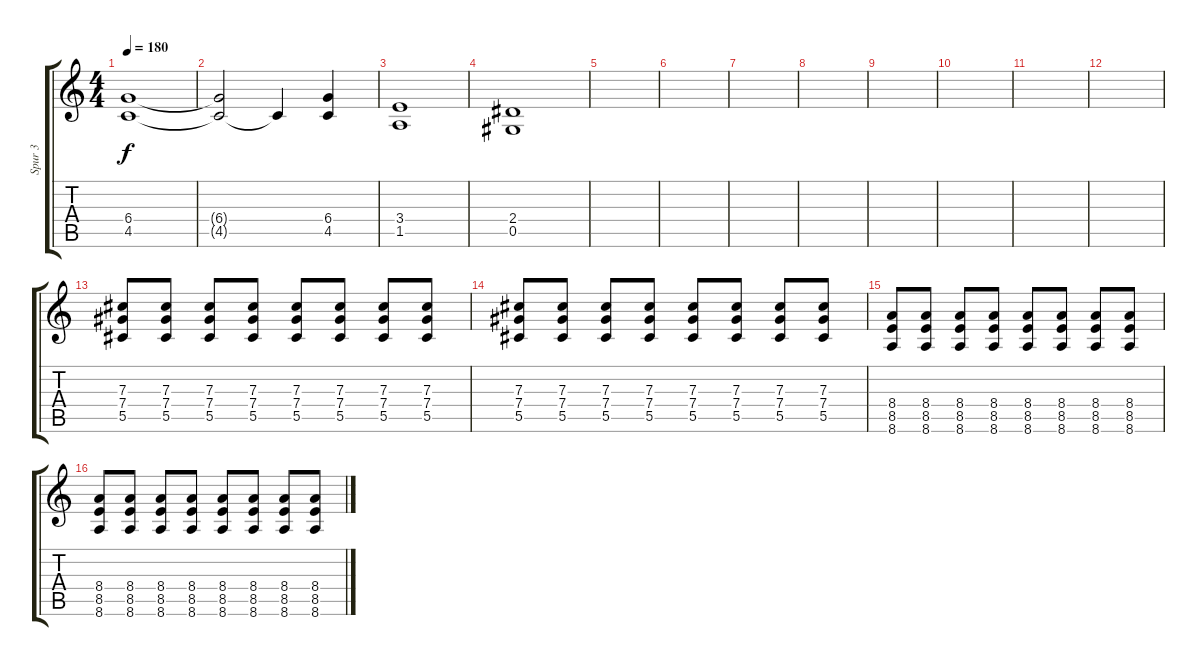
\track ("Spur 3" "Spur 3") {instrument electricguitarclean}
\staff {score tabs}
\tuning (Eb4 Bb3 Gb3 Db3 Ab2 Db2) {hide}
\ts (4 4)
\tempo 180
\clef g2
\ks c
(6.4 4.5).1{dy f} |
(6.4{t} 4.5{t}).2 4.5{t}.4 (6.4 4.5).4 |
(3.4 1.5).1 |
(2.4 0.5).1 |
|
|
|
|
|
|
|
|
(7.3 7.4 5.5).8{instrument distortionguitar} (7.3 7.4 5.5).8 (7.3 7.4 5.5).8 (7.3 7.4 5.5).8 (7.3 7.4 5.5).8 (7.3 7.4 5.5).8 (7.3 7.4 5.5).8 (7.3 7.4 5.5).8 |
(7.3 7.4 5.5).8{instrument distortionguitar} (7.3 7.4 5.5).8 (7.3 7.4 5.5).8 (7.3 7.4 5.5).8 (7.3 7.4 5.5).8 (7.3 7.4 5.5).8 (7.3 7.4 5.5).8 (7.3 7.4 5.5).8 |
(8.4 8.5 8.6).8 (8.4 8.5 8.6).8 (8.4 8.5 8.6).8 (8.4 8.5 8.6).8 (8.4 8.5 8.6).8 (8.4 8.5 8.6).8 (8.4 8.5 8.6).8 (8.4 8.5 8.6).8 |
(8.4 8.5 8.6).8 (8.4 8.5 8.6).8 (8.4 8.5 8.6).8 (8.4 8.5 8.6).8 (8.4 8.5 8.6).8 (8.4 8.5 8.6).8 (8.4 8.5 8.6).8 (8.4 8.5 8.6).8
